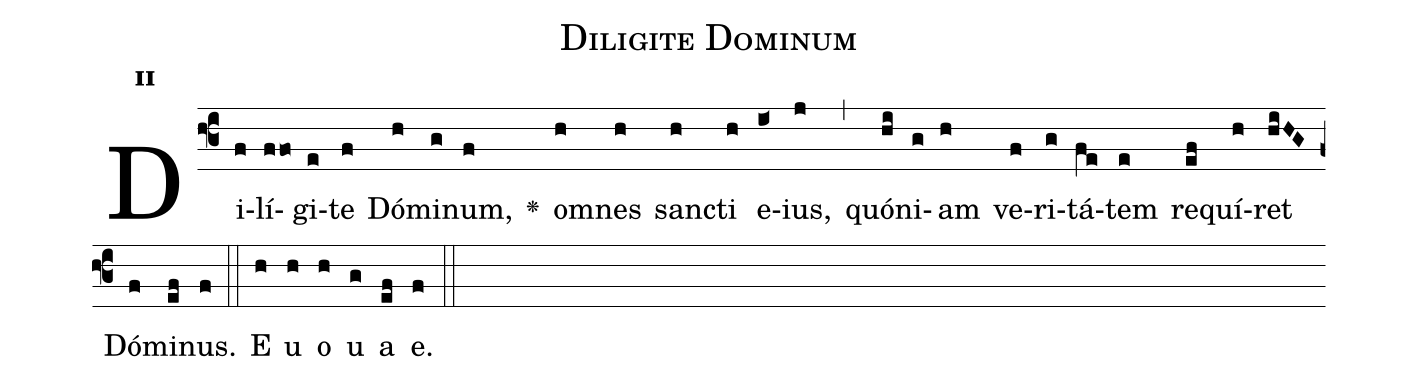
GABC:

name:Diligite Dominum;
office-part:Antiphona;
mode:2;
%%
initial-style: 1;
name: Diligite Dominum;
book: CAO 2235;
occasion: Psalterium Hebdomada II Feria II;
office-part: Officium Lectionis Ant 3;
user-notes: ;
commentary: ;
annotation: 2d;
centering-scheme: english;
fontsize: 12;
font: OFLSortsMillGoudy;
height: 11;
width: 4.5;
%%
(f3)Di(f)lí(ffo)gi(e)te(f) Dó(h)mi(g)num,(f) <v>\greheightstar</v>() om(h)nes(h) san(h)cti(h) e(i<)ius,(j) (,) quó(hi)ni(g)am(h) ve(f)ri(g)tá(fe)tem(e) re(ef)quí(h)ret(hiHG) Dó(f)mi(ef)nus.(f) (::)
E(h) u(h) o(h) u(g) a(ef) e.(f) (::)
